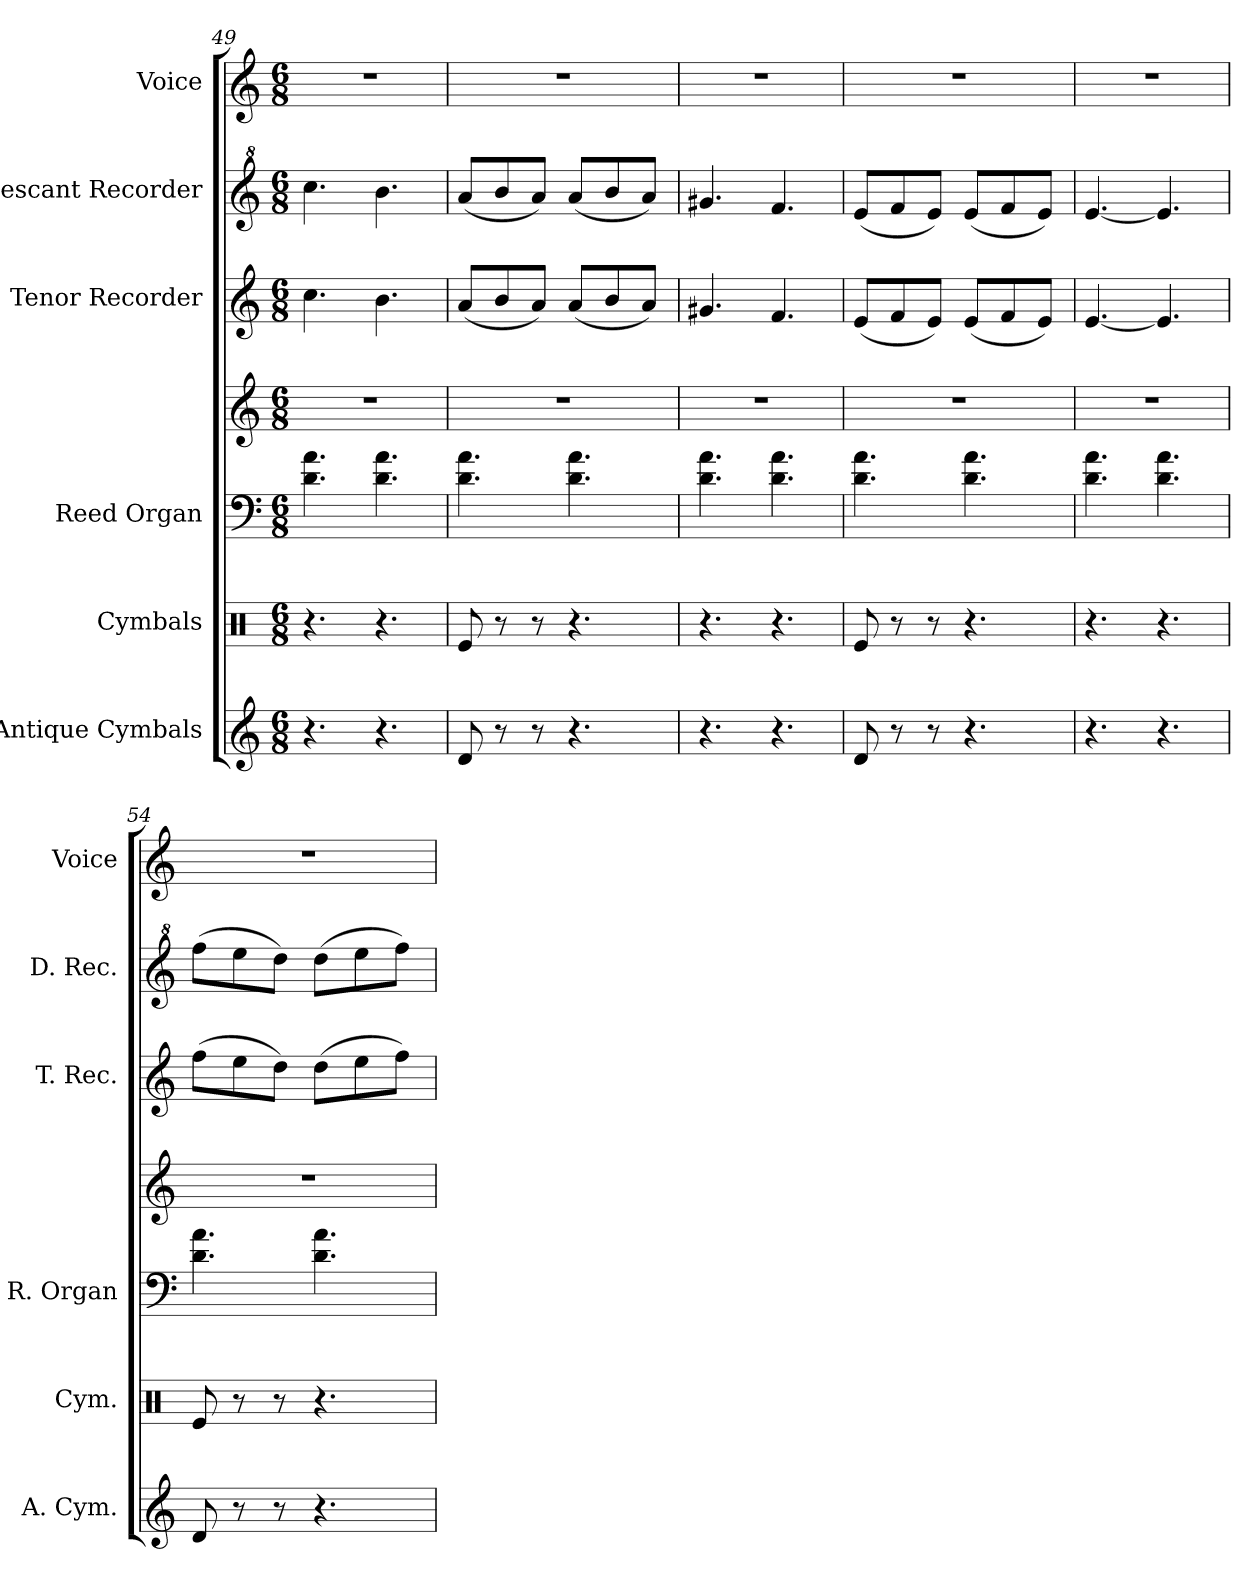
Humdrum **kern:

**kern	**kern	**kern	**kern	**kern	**kern	**kern
*part6	*part5	*part4	*part4	*part3	*part2	*part1
*staff7	*staff6	*staff5	*staff4	*staff3	*staff2	*staff1
*I"Antique Cymbals	*I"Cymbals	*I"Reed Organ	*	*I"Tenor Recorder	*I"Descant Recorder	*I"Voice
*I'A. Cym.	*I'Cym.	*I'R. Organ	*	*I'T. Rec.	*I'D. Rec.	*I'Voice
*clefG2	*clefX	*clefF4	*clefG2	*clefG2	*clefG^2	*clefG2
*ITrd-14c-24	*	*	*	*	*ITrd-7c-12	*
*k[]	*k[]	*k[]	*k[]	*k[]	*k[]	*k[]
*C:	*C:	*C:	*C:	*C:	*C:	*C:
*M6/8	*M6/8	*M6/8	*M6/8	*M6/8	*M6/8	*M6/8
=49	=49	=49	=49	=49	=49	=49
!	!	!	!LO:N:vis=1	!	!	!LO:N:vis=1
4.r	4.r	4.di\ 4.ai	2.r	4.cci\	4.cccci\	2.r
4.r	4.r	4.di\ 4.ai	.	4.bi\	4.bbbi\	.
=50	=50	=50	=50	=50	=50	=50
!	!	!	!LO:N:vis=1	!	!	!LO:N:vis=1
8dddi/	8Rei/	4.di\ 4.ai	2.r	(8ai/L	(8aaai/L	2.r
8r	8r	.	.	8bi/	8bbbi/	.
8r	8r	.	.	8ai/J)	8aaai/J)	.
4.r	4.r	4.di\ 4.ai	.	(8ai/L	(8aaai/L	.
.	.	.	.	8bi/	8bbbi/	.
.	.	.	.	8ai/J)	8aaai/J)	.
=51	=51	=51	=51	=51	=51	=51
!	!	!	!LO:N:vis=1	!	!	!LO:N:vis=1
4.r	4.r	4.di\ 4.ai	2.r	4.g#Xi/	4.ggg#Xi/	2.r
4.r	4.r	4.di\ 4.ai	.	4.fi/	4.fffi/	.
=52	=52	=52	=52	=52	=52	=52
!	!	!	!LO:N:vis=1	!	!	!LO:N:vis=1
8dddi/	8Rei/	4.di\ 4.ai	2.r	(8ei/L	(8eeei/L	2.r
8r	8r	.	.	8fi/	8fffi/	.
8r	8r	.	.	8ei/J)	8eeei/J)	.
4.r	4.r	4.di\ 4.ai	.	(8ei/L	(8eeei/L	.
.	.	.	.	8fi/	8fffi/	.
.	.	.	.	8ei/J)	8eeei/J)	.
=53	=53	=53	=53	=53	=53	=53
!	!	!	!LO:N:vis=1	!	!	!LO:N:vis=1
4.r	4.r	4.di\ 4.ai	2.r	[4.ei/	[4.eeei/	2.r
4.r	4.r	4.di\ 4.ai	.	4.ei/]	4.eeei/]	.
=54	=54	=54	=54	=54	=54	=54
!	!	!	!LO:N:vis=1	!	!	!LO:N:vis=1
8dddi/	8Rei/	4.di\ 4.ai	2.r	(8ffi\L	(8ffffi\L	2.r
8r	8r	.	.	8eei\	8eeeei\	.
8r	8r	.	.	8ddi\J)	8ddddi\J)	.
4.r	4.r	4.di\ 4.ai	.	(8ddi\L	(8ddddi\L	.
.	.	.	.	8eei\	8eeeei\	.
.	.	.	.	8ffi\J)	8ffffi\J)	.
=	=	=	=	=	=	=
*-	*-	*-	*-	*-	*-	*-
